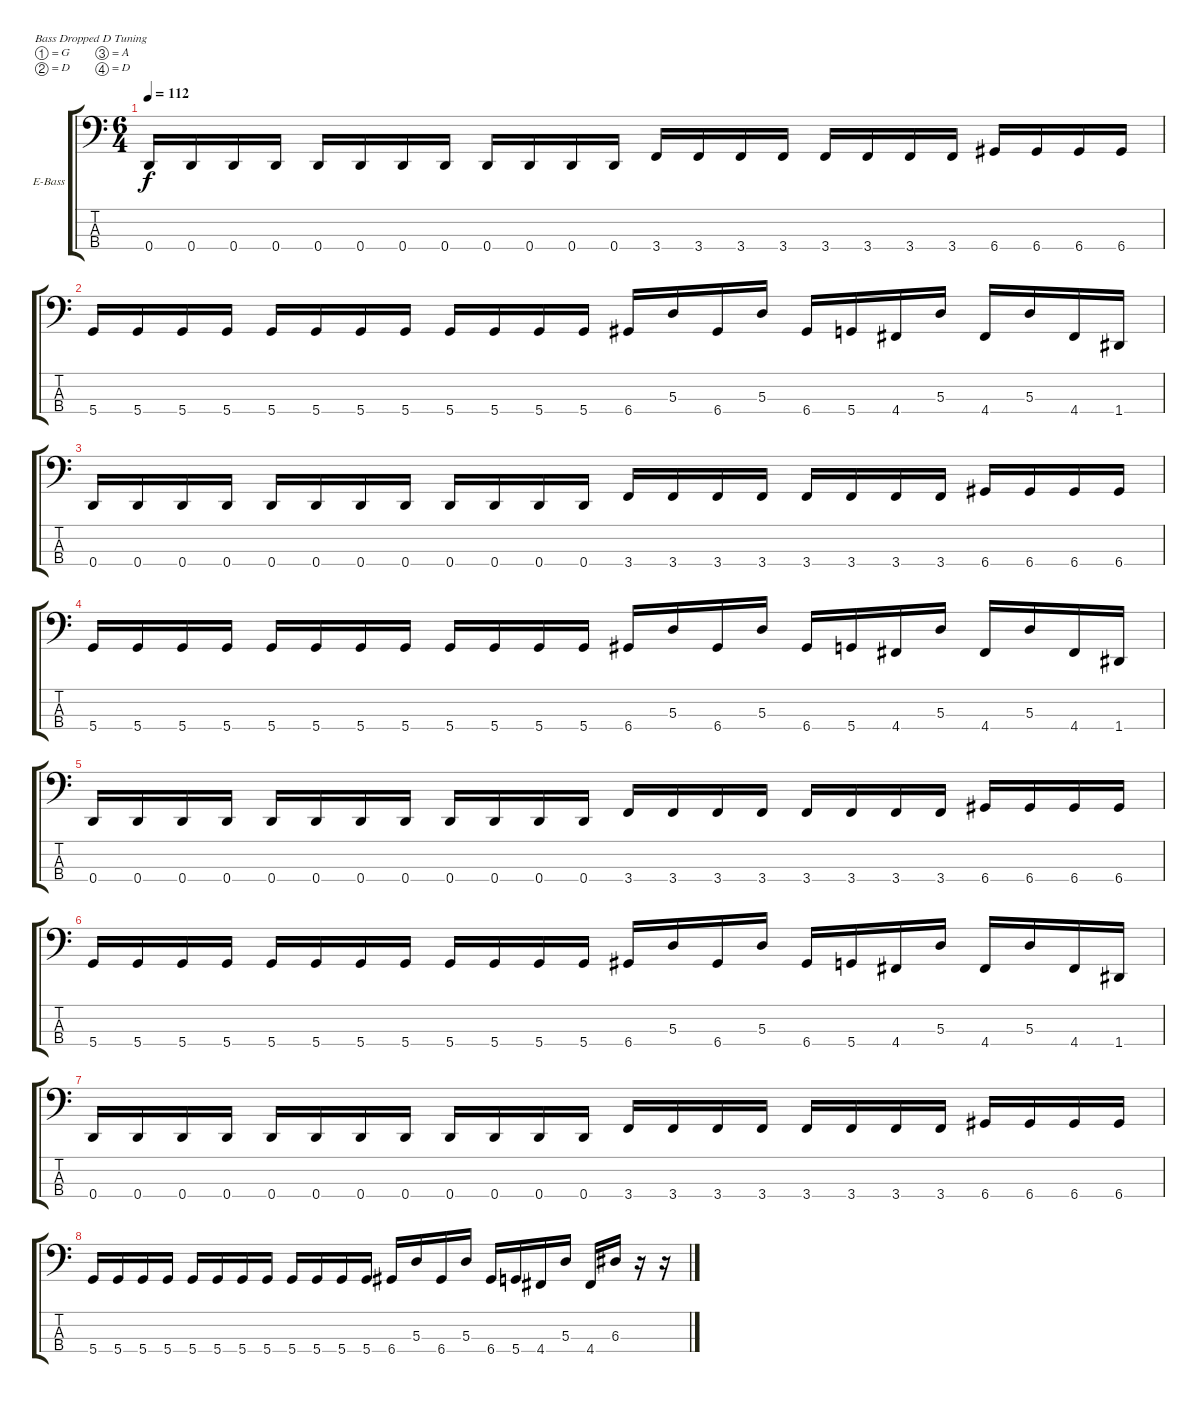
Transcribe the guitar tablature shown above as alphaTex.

\bracketExtendMode groupsimilarinstruments
\firstSystemTrackNameOrientation horizontal
\otherSystemsTrackNameOrientation horizontal
\track ("Bass" "E-Bass") {instrument electricbassfinger}
\staff {score tabs}
\tuning (G2 D2 A1 D1)
\ts (6 4)
\tempo 112
\clef f4
\ks c
0.4.16{dy f} 0.4.16 0.4.16 0.4.16 0.4.16 0.4.16 0.4.16 0.4.16 0.4.16 0.4.16 0.4.16 0.4.16 3.4.16 3.4.16 3.4.16 3.4.16 3.4.16 3.4.16 3.4.16 3.4.16 6.4.16 6.4.16 6.4.16 6.4.16 |
5.4.16 5.4.16 5.4.16 5.4.16 5.4.16 5.4.16 5.4.16 5.4.16 5.4.16 5.4.16 5.4.16 5.4.16 6.4.16 5.3.16 6.4.16 5.3.16 6.4.16 5.4.16 4.4.16 5.3.16 4.4.16 5.3.16 4.4.16 1.4.16 |
0.4.16 0.4.16 0.4.16 0.4.16 0.4.16 0.4.16 0.4.16 0.4.16 0.4.16 0.4.16 0.4.16 0.4.16 3.4.16 3.4.16 3.4.16 3.4.16 3.4.16 3.4.16 3.4.16 3.4.16 6.4.16 6.4.16 6.4.16 6.4.16 |
5.4.16 5.4.16 5.4.16 5.4.16 5.4.16 5.4.16 5.4.16 5.4.16 5.4.16 5.4.16 5.4.16 5.4.16 6.4.16 5.3.16 6.4.16 5.3.16 6.4.16 5.4.16 4.4.16 5.3.16 4.4.16 5.3.16 4.4.16 1.4.16 |
0.4.16 0.4.16 0.4.16 0.4.16 0.4.16 0.4.16 0.4.16 0.4.16 0.4.16 0.4.16 0.4.16 0.4.16 3.4.16 3.4.16 3.4.16 3.4.16 3.4.16 3.4.16 3.4.16 3.4.16 6.4.16 6.4.16 6.4.16 6.4.16 |
5.4.16 5.4.16 5.4.16 5.4.16 5.4.16 5.4.16 5.4.16 5.4.16 5.4.16 5.4.16 5.4.16 5.4.16 6.4.16 5.3.16 6.4.16 5.3.16 6.4.16 5.4.16 4.4.16 5.3.16 4.4.16 5.3.16 4.4.16 1.4.16 |
0.4.16 0.4.16 0.4.16 0.4.16 0.4.16 0.4.16 0.4.16 0.4.16 0.4.16 0.4.16 0.4.16 0.4.16 3.4.16 3.4.16 3.4.16 3.4.16 3.4.16 3.4.16 3.4.16 3.4.16 6.4.16 6.4.16 6.4.16 6.4.16 |
5.4.16 5.4.16 5.4.16 5.4.16 5.4.16 5.4.16 5.4.16 5.4.16 5.4.16 5.4.16 5.4.16 5.4.16 6.4.16 5.3.16 6.4.16 5.3.16 6.4.16 5.4.16 4.4.16 5.3.16 4.4.16 6.3.16 r.16 r.16
